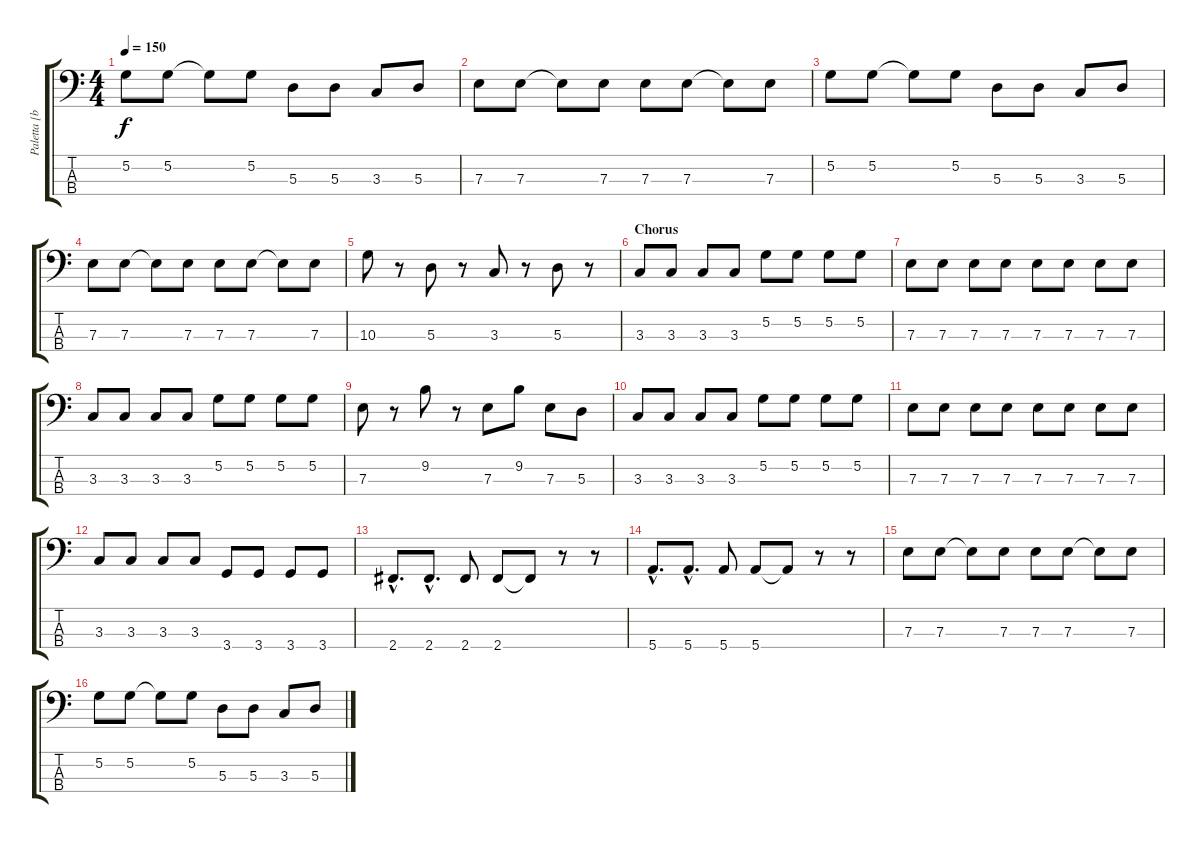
\track ("Paletta [bass]" "Paletta [b") {instrument electricbasspick}
\staff {score tabs}
\tuning (G2 D2 A1 E1) {hide}
\ts (4 4)
\tempo 150
\clef f4
\ks c
5.2.8{dy f} 5.2.8 5.2{t}.8 5.2.8 5.3.8 5.3.8 3.3.8 5.3.8 |
7.3.8 7.3.8 7.3{t}.8 7.3.8 7.3.8 7.3.8 7.3{t}.8 7.3.8 |
5.2.8 5.2.8 5.2{t}.8 5.2.8 5.3.8 5.3.8 3.3.8 5.3.8 |
7.3.8 7.3.8 7.3{t}.8 7.3.8 7.3.8 7.3.8 7.3{t}.8 7.3.8 |
10.3.8 r.8 5.3.8 r.8 3.3.8 r.8 5.3.8 r.8 |
\section ("" "Chorus")
3.3.8 3.3.8 3.3.8 3.3.8 5.2.8 5.2.8 5.2.8 5.2.8 |
7.3.8 7.3.8 7.3.8 7.3.8 7.3.8 7.3.8 7.3.8 7.3.8 |
3.3.8 3.3.8 3.3.8 3.3.8 5.2.8 5.2.8 5.2.8 5.2.8 |
7.3.8 r.8 9.2.8 r.8 7.3.8 9.2.8 7.3.8 5.3.8 |
3.3.8 3.3.8 3.3.8 3.3.8 5.2.8 5.2.8 5.2.8 5.2.8 |
7.3.8 7.3.8 7.3.8 7.3.8 7.3.8 7.3.8 7.3.8 7.3.8 |
3.3.8 3.3.8 3.3.8 3.3.8 3.4.8 3.4.8 3.4.8 3.4.8 |
2.4{hac}.8{d} 2.4{hac}.8{d} 2.4.8 2.4.8 2.4{t}.8 r.8 r.8 |
5.4{hac}.8{d} 5.4{hac}.8{d} 5.4.8 5.4.8 5.4{t}.8 r.8 r.8 |
7.3.8 7.3.8 7.3{t}.8 7.3.8 7.3.8 7.3.8 7.3{t}.8 7.3.8 |
5.2.8 5.2.8 5.2{t}.8 5.2.8 5.3.8 5.3.8 3.3.8 5.3.8
